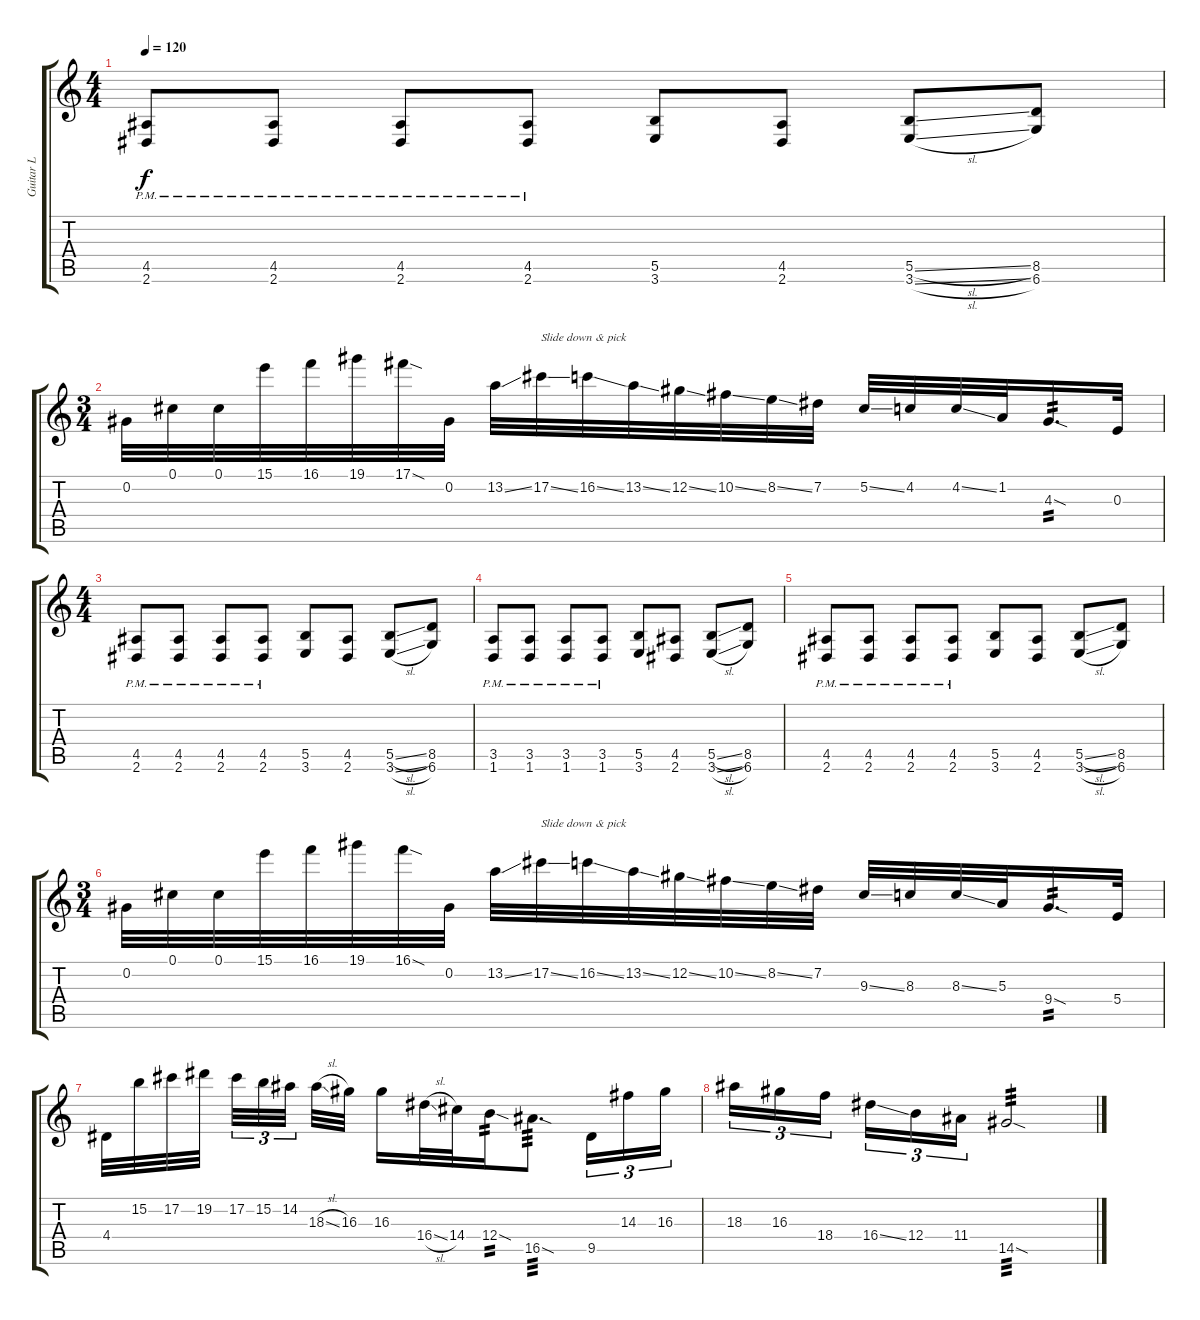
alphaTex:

\track ("Guitar L" "Guitar L") {instrument distortionguitar}
\staff {score tabs}
\tuning (Db4 Ab3 E3 B2 Gb2 Db2) {hide}
\ts (4 4)
\tempo 120
\clef g2
\ks c
(4.5{pm} 2.6{pm}).8{dy f} (4.5{pm} 2.6{pm}).8 (4.5{pm} 2.6{pm}).8 (4.5{pm} 2.6{pm}).8 (5.5 3.6).8 (4.5 2.6).8 (5.5{sl} 3.6{sl}).8 (8.5 6.6).8 |
\ts (3 4)
0.2.32 0.1.32 0.1.32 15.1.32 16.1.32 19.1.32 17.1{sod}.32 0.2.32 13.2{ss}.32 17.2{ss}.32{txt "Slide down & pick"} 16.2{ss}.32 13.2{ss}.32 12.2{ss}.32 10.2{ss}.32 8.2{ss}.32 7.2.32 5.2{ss}.32 4.2.32 4.2{ss}.32 1.2.32 4.3{sod}.16{d tp 2} 0.3.32 |
\ts (4 4)
(4.5{pm} 2.6{pm}).8 (4.5{pm} 2.6{pm}).8 (4.5{pm} 2.6{pm}).8 (4.5{pm} 2.6{pm}).8 (5.5 3.6).8 (4.5 2.6).8 (5.5{sl} 3.6{sl}).8 (8.5 6.6).8 |
(3.5{pm} 1.6{pm}).8 (3.5{pm} 1.6{pm}).8 (3.5{pm} 1.6{pm}).8 (3.5{pm} 1.6{pm}).8 (5.5 3.6).8 (4.5 2.6).8 (5.5{sl} 3.6{sl}).8 (8.5 6.6).8 |
(4.5{pm} 2.6{pm}).8 (4.5{pm} 2.6{pm}).8 (4.5{pm} 2.6{pm}).8 (4.5{pm} 2.6{pm}).8 (5.5 3.6).8 (4.5 2.6).8 (5.5{sl} 3.6{sl}).8 (8.5 6.6).8 |
\ts (3 4)
0.2.32 0.1.32 0.1.32 15.1.32 16.1.32 19.1.32 16.1{sod}.32 0.2.32 13.2{ss}.32 17.2{ss}.32{txt "Slide down & pick"} 16.2{ss}.32 13.2{ss}.32 12.2{ss}.32 10.2{ss}.32 8.2{ss}.32 7.2.32 9.3{ss}.32 8.3.32 8.3{ss}.32 5.3.32 9.4{sod}.16{d tp 2} 5.4.32 |
4.4.32 15.2.32 17.2.32 19.2.32{beam splitsecondary} 17.2.32{tu (3 2)} 15.2.32{tu (3 2)} 14.2.32{tu (3 2) beam splitsecondary} 18.3{sl}.32 16.3.32 16.3.16 16.4{sl}.32 14.4.32 12.4{sod}.16{tp 2} 16.5{sod}.8{d tp 3} 9.5.16{tu (3 2)} 14.3.16{tu (3 2)} 16.3.16{tu (3 2)} |
18.3.16{tu (3 2)} 16.3.16{tu (3 2)} 18.4.16{tu (3 2) beam splitsecondary} 16.4{ss}.16{tu (3 2)} 12.4.16{tu (3 2)} 11.4.16{tu (3 2)} 14.5{sod}.2{tp 3}
